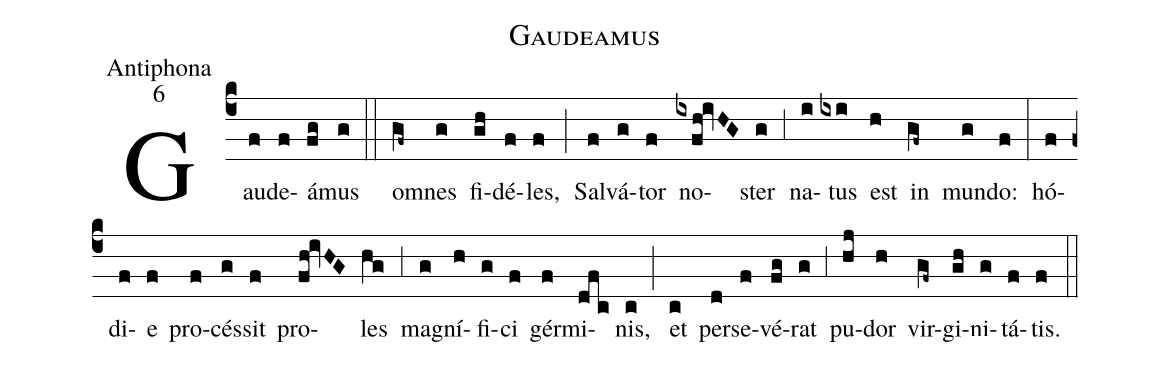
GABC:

name:Gaudeamus;
office-part:Antiphona;
mode:6;
%%
(c4) Gau(f)de(f)á(fg)mus(g) (::)
o(gf~)mnes(g) fi(gh)dé(f)les,(f) (;) Sal(f)vá(g)tor(f) no(ixfh!ivHG)ster(g) (,3) na(i)tus(ixi) est(h) in(gf~) mun(g)do:(f) (:)
hó(f)di(f)e(f) pro(f)cés(g)sit(f) pro(fh!ivHG)les(hg) (,3) ma(g)gní(h)fi(g)ci(f) gér(f)mi(dfc)nis,(c) (;) et(c) per(d)se(f)vé(fg)rat(g) (,3) pu(hj)dor(h) vir(gf~)gi(gh)ni(g)tá(f)tis.(f) (::)
